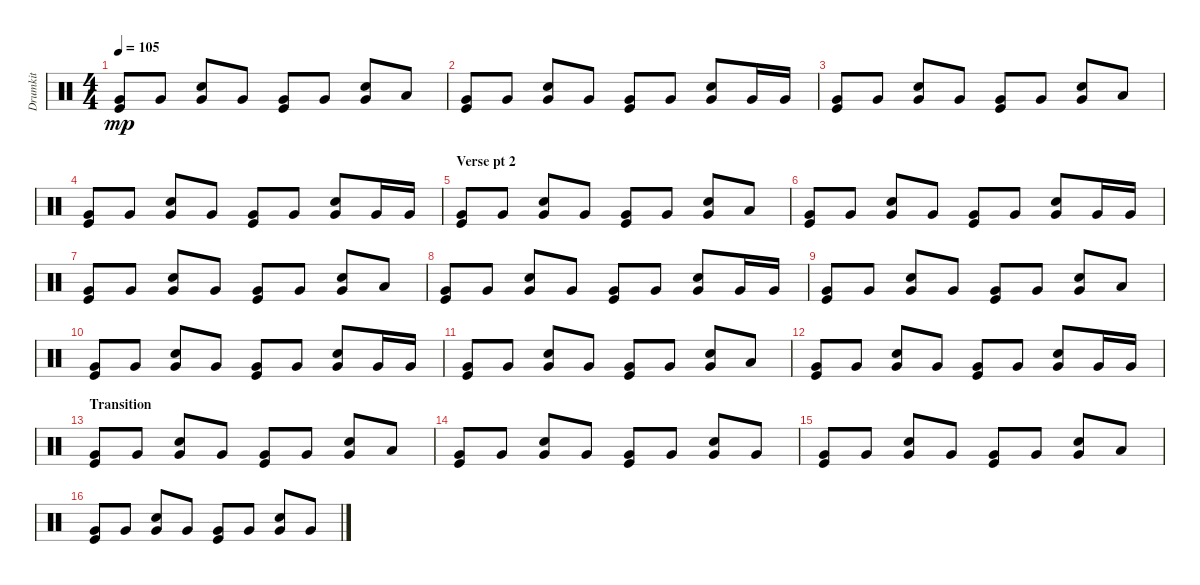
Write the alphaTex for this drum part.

\track ("Drumkit" "Drumkit") {instrument percussion}
\staff {score}
\articulation defaults
\ts (4 4)
\tempo 105
\clef neutral
\ks c
("Very Low Tom (hit)" "Kick (hit)").8{dy mp} "Very Low Tom (hit)".8 ("Very Low Tom (hit)" "Snare (hit) 2").8 "Very Low Tom (hit)".8 ("Very Low Tom (hit)" "Kick (hit)").8 "Very Low Tom (hit)".8 ("Very Low Tom (hit)" "Snare (hit) 2").8 "Low Tom (hit)".8 |
("Very Low Tom (hit)" "Kick (hit)").8 "Very Low Tom (hit)".8 ("Very Low Tom (hit)" "Snare (hit) 2").8 "Very Low Tom (hit)".8 ("Very Low Tom (hit)" "Kick (hit)").8 "Very Low Tom (hit)".8 ("Very Low Tom (hit)" "Snare (hit) 2").8 "Very Low Tom (hit)".16 "Very Low Tom (hit)".16 |
("Very Low Tom (hit)" "Kick (hit)").8 "Very Low Tom (hit)".8 ("Very Low Tom (hit)" "Snare (hit) 2").8 "Very Low Tom (hit)".8 ("Very Low Tom (hit)" "Kick (hit)").8 "Very Low Tom (hit)".8 ("Very Low Tom (hit)" "Snare (hit) 2").8 "Low Tom (hit)".8 |
("Very Low Tom (hit)" "Kick (hit)").8 "Very Low Tom (hit)".8 ("Very Low Tom (hit)" "Snare (hit) 2").8 "Very Low Tom (hit)".8 ("Very Low Tom (hit)" "Kick (hit)").8 "Very Low Tom (hit)".8 ("Very Low Tom (hit)" "Snare (hit) 2").8 "Very Low Tom (hit)".16 "Very Low Tom (hit)".16 |
\section ("" "Verse pt 2")
("Very Low Tom (hit)" "Kick (hit)").8 "Very Low Tom (hit)".8 ("Very Low Tom (hit)" "Snare (hit) 2").8 "Very Low Tom (hit)".8 ("Very Low Tom (hit)" "Kick (hit)").8 "Very Low Tom (hit)".8 ("Very Low Tom (hit)" "Snare (hit) 2").8 "Low Tom (hit)".8 |
("Very Low Tom (hit)" "Kick (hit)").8 "Very Low Tom (hit)".8 ("Very Low Tom (hit)" "Snare (hit) 2").8 "Very Low Tom (hit)".8 ("Very Low Tom (hit)" "Kick (hit)").8 "Very Low Tom (hit)".8 ("Very Low Tom (hit)" "Snare (hit) 2").8 "Very Low Tom (hit)".16 "Very Low Tom (hit)".16 |
("Very Low Tom (hit)" "Kick (hit)").8 "Very Low Tom (hit)".8 ("Very Low Tom (hit)" "Snare (hit) 2").8 "Very Low Tom (hit)".8 ("Very Low Tom (hit)" "Kick (hit)").8 "Very Low Tom (hit)".8 ("Very Low Tom (hit)" "Snare (hit) 2").8 "Low Tom (hit)".8 |
("Very Low Tom (hit)" "Kick (hit)").8 "Very Low Tom (hit)".8 ("Very Low Tom (hit)" "Snare (hit) 2").8 "Very Low Tom (hit)".8 ("Very Low Tom (hit)" "Kick (hit)").8 "Very Low Tom (hit)".8 ("Very Low Tom (hit)" "Snare (hit) 2").8 "Very Low Tom (hit)".16 "Very Low Tom (hit)".16 |
("Very Low Tom (hit)" "Kick (hit)").8 "Very Low Tom (hit)".8 ("Very Low Tom (hit)" "Snare (hit) 2").8 "Very Low Tom (hit)".8 ("Very Low Tom (hit)" "Kick (hit)").8 "Very Low Tom (hit)".8 ("Very Low Tom (hit)" "Snare (hit) 2").8 "Low Tom (hit)".8 |
("Very Low Tom (hit)" "Kick (hit)").8 "Very Low Tom (hit)".8 ("Very Low Tom (hit)" "Snare (hit) 2").8 "Very Low Tom (hit)".8 ("Very Low Tom (hit)" "Kick (hit)").8 "Very Low Tom (hit)".8 ("Very Low Tom (hit)" "Snare (hit) 2").8 "Very Low Tom (hit)".16 "Very Low Tom (hit)".16 |
("Very Low Tom (hit)" "Kick (hit)").8 "Very Low Tom (hit)".8 ("Very Low Tom (hit)" "Snare (hit) 2").8 "Very Low Tom (hit)".8 ("Very Low Tom (hit)" "Kick (hit)").8 "Very Low Tom (hit)".8 ("Very Low Tom (hit)" "Snare (hit) 2").8 "Low Tom (hit)".8 |
("Very Low Tom (hit)" "Kick (hit)").8 "Very Low Tom (hit)".8 ("Very Low Tom (hit)" "Snare (hit) 2").8 "Very Low Tom (hit)".8 ("Very Low Tom (hit)" "Kick (hit)").8 "Very Low Tom (hit)".8 ("Very Low Tom (hit)" "Snare (hit) 2").8 "Very Low Tom (hit)".16 "Very Low Tom (hit)".16 |
\section ("" "Transition")
("Very Low Tom (hit)" "Kick (hit)").8 "Very Low Tom (hit)".8 ("Very Low Tom (hit)" "Snare (hit) 2").8 "Very Low Tom (hit)".8 ("Very Low Tom (hit)" "Kick (hit)").8 "Very Low Tom (hit)".8 ("Very Low Tom (hit)" "Snare (hit) 2").8 "Low Tom (hit)".8 |
("Very Low Tom (hit)" "Kick (hit)").8 "Very Low Tom (hit)".8 ("Very Low Tom (hit)" "Snare (hit) 2").8 "Very Low Tom (hit)".8 ("Very Low Tom (hit)" "Kick (hit)").8 "Very Low Tom (hit)".8 ("Very Low Tom (hit)" "Snare (hit) 2").8 "Very Low Tom (hit)".8 |
("Very Low Tom (hit)" "Kick (hit)").8 "Very Low Tom (hit)".8 ("Very Low Tom (hit)" "Snare (hit) 2").8 "Very Low Tom (hit)".8 ("Very Low Tom (hit)" "Kick (hit)").8 "Very Low Tom (hit)".8 ("Very Low Tom (hit)" "Snare (hit) 2").8 "Low Tom (hit)".8 |
("Very Low Tom (hit)" "Kick (hit)").8 "Very Low Tom (hit)".8 ("Very Low Tom (hit)" "Snare (hit) 2").8 "Very Low Tom (hit)".8 ("Very Low Tom (hit)" "Kick (hit)").8 "Very Low Tom (hit)".8 ("Very Low Tom (hit)" "Snare (hit) 2").8 "Very Low Tom (hit)".8
